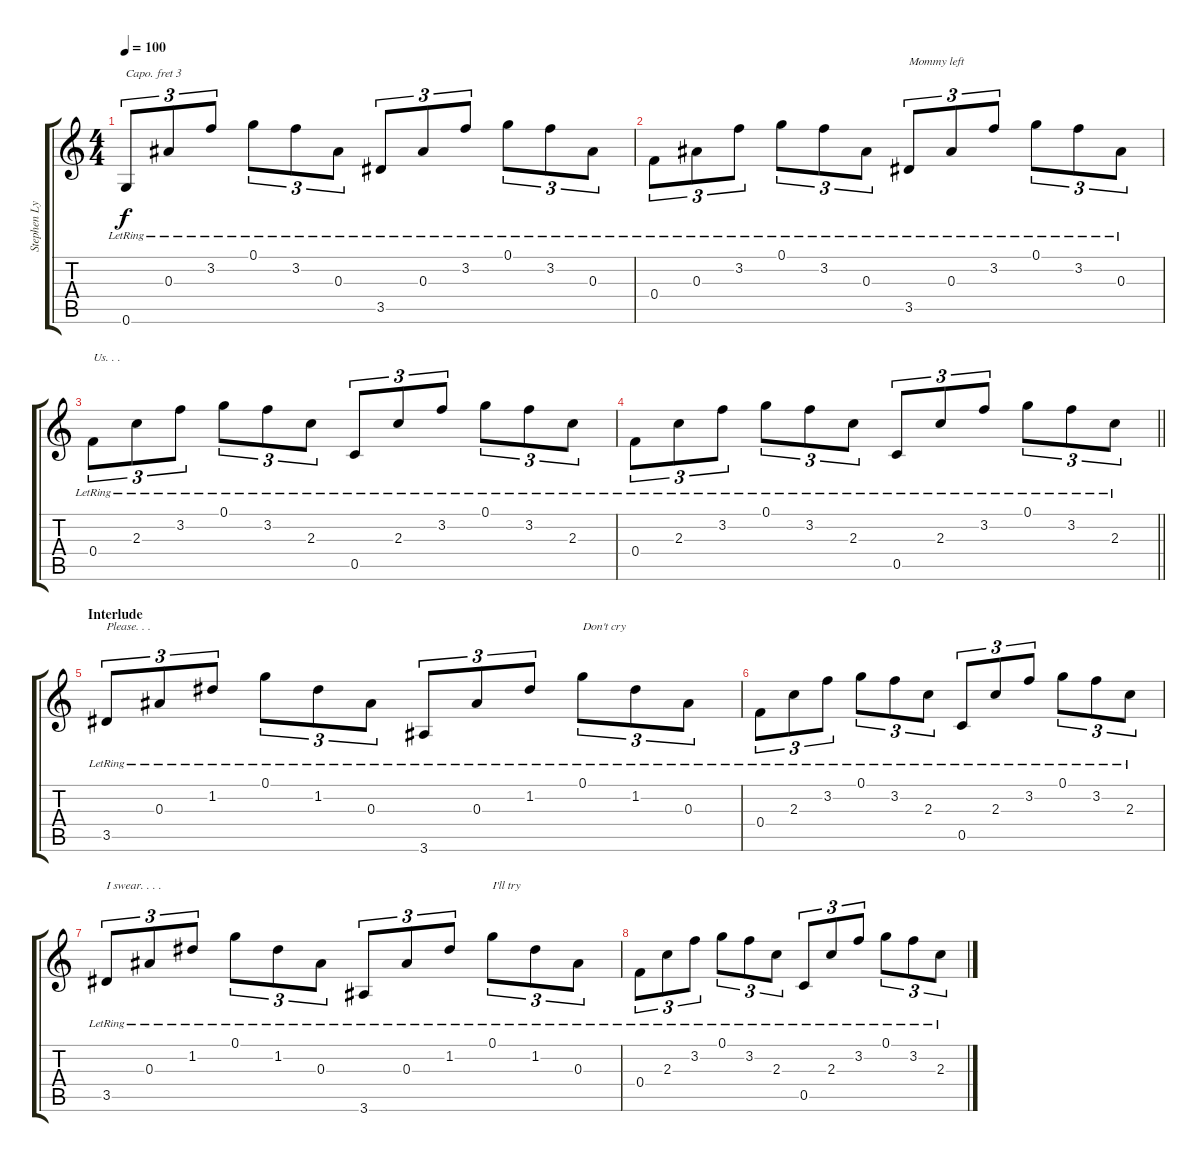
\track ("Stephen Lynch" "Stephen Ly") {instrument acousticguitarsteel}
\staff {score tabs}
\capo 3
\tuning (E4 B3 G3 D3 A2 E2) {hide}
\ts (4 4)
\tempo 100
\clef g2
\ks c
0.6{lr}.8{tu (3 2) dy f} 0.3{lr}.8{tu (3 2)} 3.2{lr}.8{tu (3 2)} 0.1{lr}.8{tu (3 2)} 3.2{lr}.8{tu (3 2)} 0.3{lr}.8{tu (3 2)} 3.5{lr}.8{tu (3 2)} 0.3{lr}.8{tu (3 2)} 3.2{lr}.8{tu (3 2)} 0.1{lr}.8{tu (3 2)} 3.2{lr}.8{tu (3 2)} 0.3{lr}.8{tu (3 2)} |
0.4{lr}.8{tu (3 2)} 0.3{lr}.8{tu (3 2)} 3.2{lr}.8{tu (3 2)} 0.1{lr}.8{tu (3 2)} 3.2{lr}.8{tu (3 2)} 0.3{lr}.8{tu (3 2)} 3.5{lr}.8{tu (3 2) txt "Mommy left"} 0.3{lr}.8{tu (3 2)} 3.2{lr}.8{tu (3 2)} 0.1{lr}.8{tu (3 2)} 3.2{lr}.8{tu (3 2)} 0.3{lr}.8{tu (3 2)} |
0.4{lr}.8{tu (3 2) txt "Us. . ."} 2.3{lr}.8{tu (3 2)} 3.2{lr}.8{tu (3 2)} 0.1{lr}.8{tu (3 2)} 3.2{lr}.8{tu (3 2)} 2.3{lr}.8{tu (3 2)} 0.5{lr}.8{tu (3 2)} 2.3{lr}.8{tu (3 2)} 3.2{lr}.8{tu (3 2)} 0.1{lr}.8{tu (3 2)} 3.2{lr}.8{tu (3 2)} 2.3{lr}.8{tu (3 2)} |
\barLineRight lightlight
0.4{lr}.8{tu (3 2)} 2.3{lr}.8{tu (3 2)} 3.2{lr}.8{tu (3 2)} 0.1{lr}.8{tu (3 2)} 3.2{lr}.8{tu (3 2)} 2.3{lr}.8{tu (3 2)} 0.5{lr}.8{tu (3 2)} 2.3{lr}.8{tu (3 2)} 3.2{lr}.8{tu (3 2)} 0.1{lr}.8{tu (3 2)} 3.2{lr}.8{tu (3 2)} 2.3{lr}.8{tu (3 2)} |
\section ("" "Interlude")
3.5{lr}.8{tu (3 2) txt "Please. . ."} 0.3{lr}.8{tu (3 2)} 1.2{lr}.8{tu (3 2)} 0.1{lr}.8{tu (3 2)} 1.2{lr}.8{tu (3 2)} 0.3{lr}.8{tu (3 2)} 3.6{lr}.8{tu (3 2)} 0.3{lr}.8{tu (3 2)} 1.2{lr}.8{tu (3 2)} 0.1{lr}.8{tu (3 2) txt "Don't cry"} 1.2{lr}.8{tu (3 2)} 0.3{lr}.8{tu (3 2)} |
0.4{lr}.8{tu (3 2)} 2.3{lr}.8{tu (3 2)} 3.2{lr}.8{tu (3 2)} 0.1{lr}.8{tu (3 2)} 3.2{lr}.8{tu (3 2)} 2.3{lr}.8{tu (3 2)} 0.5{lr}.8{tu (3 2)} 2.3{lr}.8{tu (3 2)} 3.2{lr}.8{tu (3 2)} 0.1{lr}.8{tu (3 2)} 3.2{lr}.8{tu (3 2)} 2.3{lr}.8{tu (3 2)} |
3.5{lr}.8{tu (3 2) txt "I swear. . . ."} 0.3{lr}.8{tu (3 2)} 1.2{lr}.8{tu (3 2)} 0.1{lr}.8{tu (3 2)} 1.2{lr}.8{tu (3 2)} 0.3{lr}.8{tu (3 2)} 3.6{lr}.8{tu (3 2)} 0.3{lr}.8{tu (3 2)} 1.2{lr}.8{tu (3 2)} 0.1{lr}.8{tu (3 2) txt "I'll try"} 1.2{lr}.8{tu (3 2)} 0.3{lr}.8{tu (3 2)} |
0.4{lr}.8{tu (3 2)} 2.3{lr}.8{tu (3 2)} 3.2{lr}.8{tu (3 2)} 0.1{lr}.8{tu (3 2)} 3.2{lr}.8{tu (3 2)} 2.3{lr}.8{tu (3 2)} 0.5{lr}.8{tu (3 2)} 2.3{lr}.8{tu (3 2)} 3.2{lr}.8{tu (3 2)} 0.1{lr}.8{tu (3 2)} 3.2{lr}.8{tu (3 2)} 2.3{lr}.8{tu (3 2)}
